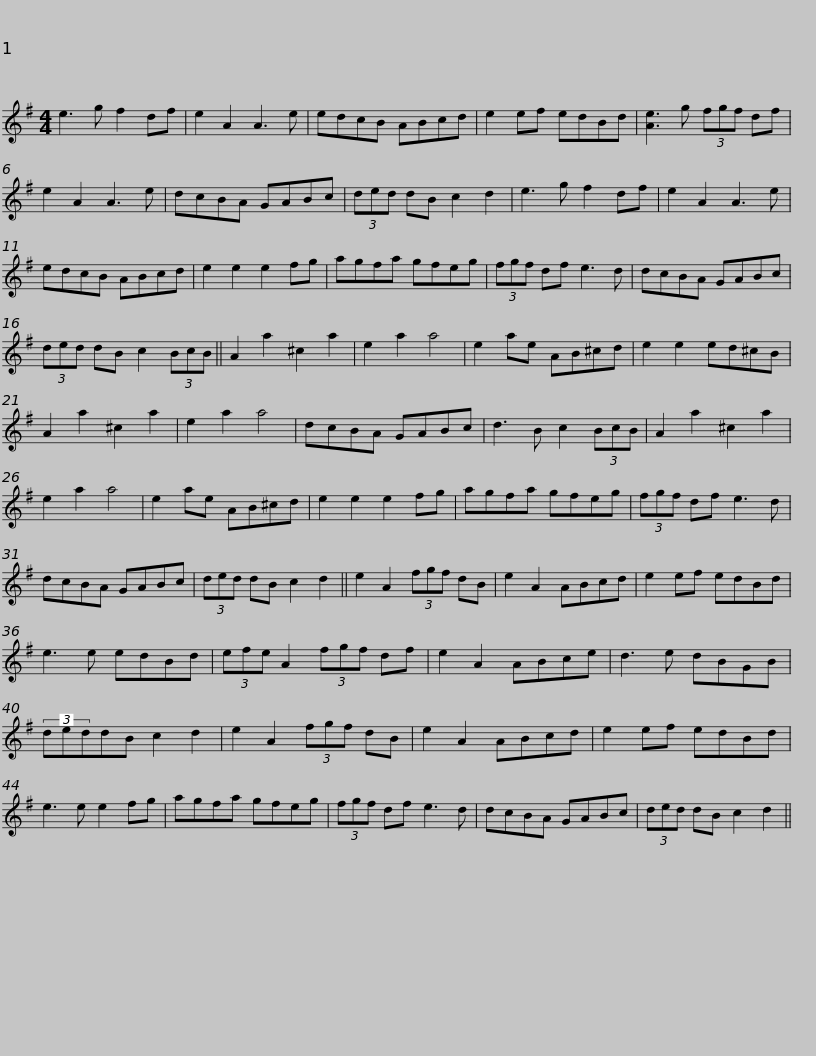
X:1
L:1/8
M:4/4
I:linebreak $
K:G
V:1 treble
V:1
 e3 g f2 df | e2 A2 A3 e | edcB ABcd | e2 ef edBd | [Ae]3 g (3fgf df | %5
 e2 A2 A3 e |$ dcBA GABc | (3ded dB c2 d2 | e3 g f2 df | e2 A2 A3 e | %10
 edcB ABcd | e2 e2 e2 fg |$ agfa gfeg | (3fgf df e3 d | dcBA GABc | %15
 (3ded dB c2 (3BcB || A2 a2 ^c2 a2 | e2 a2 a4 |$ e2 ae AB^cd | e2 e2 ed^cB | %20
 A2 a2 ^c2 a2 | e2 a2 a4 | dcBA GABc | d3 B c2 (3BcB | A2 a2 ^c2 a2 |$ %25
 e2 a2 a4 | e2 ae AB^cd | e2 e2 e2 fg | agfa gfeg | (3fgf df e3 d | %30
 dcBA GABc |$ (3ded dB c2 d2 || e2 A2 (3fgf dB | e2 A2 ABcd | e2 ef edBd | %35
 e3 e edBd | (3efe A2 (3fgf df |$ e2 A2 ABce | d3 e dBGB | (3deddB c2 d2 | %40
 e2 A2 (3fgf dB | e2 A2 ABcd | e2 ef edBd | e3 e e2 fg |$ agfa gfeg | %45
 (3fgf df e3 d | dcBA GABc | (3ded dB c2 d2 || %48
